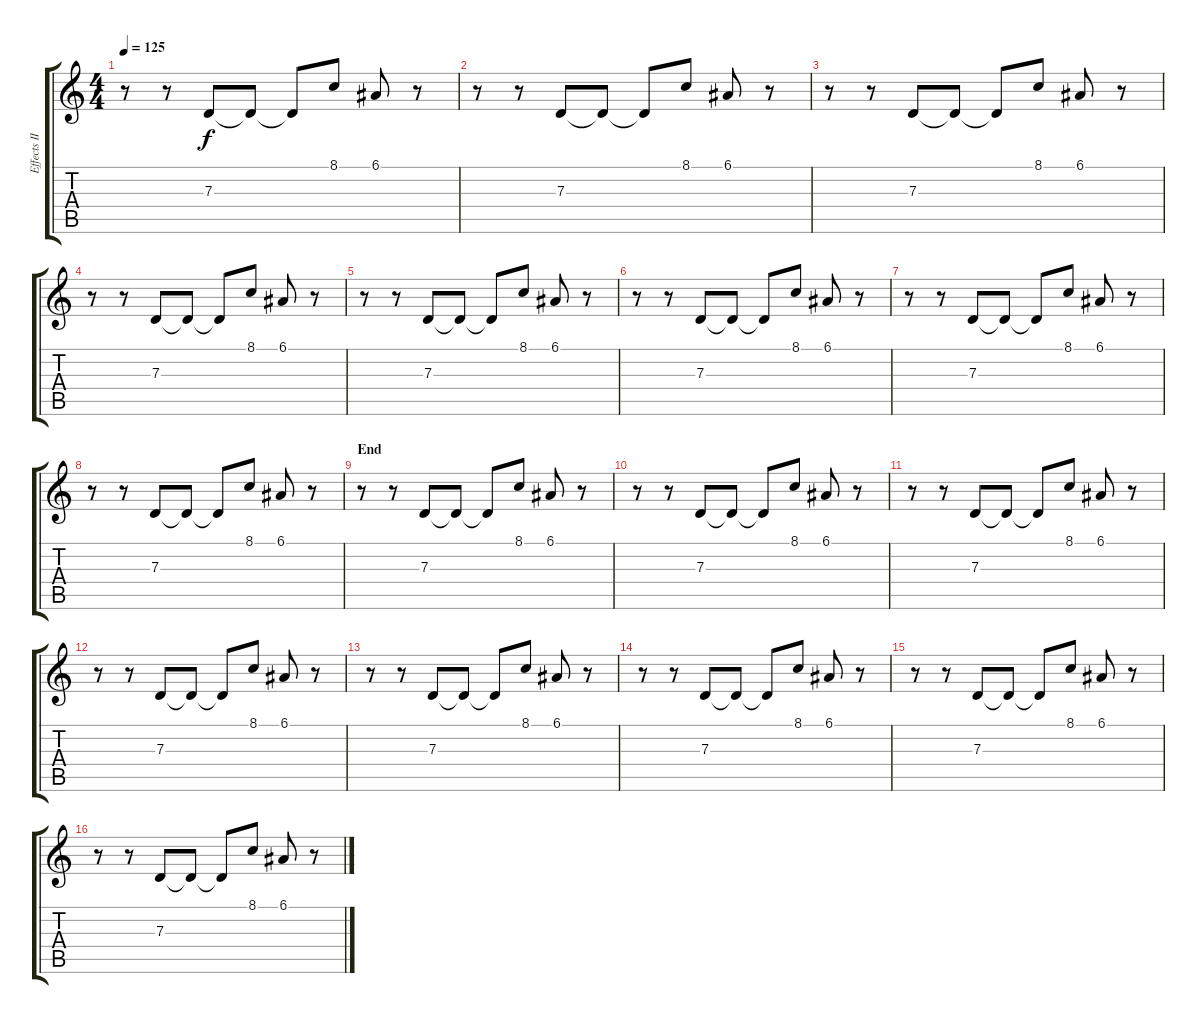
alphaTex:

\track ("Effects II" "Effects II") {instrument pad5bowed}
\staff {score tabs}
\tuning (E4 B3 G3 D3 A2 E2) {hide}
\ts (4 4)
\tempo 125
\clef g2
\ks c
r.8{dy f} r.8 7.3.8 7.3{t}.8 7.3{t}.8 8.1.8 6.1.8 r.8 |
r.8 r.8 7.3.8 7.3{t}.8 7.3{t}.8 8.1.8 6.1.8 r.8 |
r.8 r.8 7.3.8 7.3{t}.8 7.3{t}.8 8.1.8 6.1.8 r.8 |
r.8 r.8 7.3.8 7.3{t}.8 7.3{t}.8 8.1.8 6.1.8 r.8 |
r.8 r.8 7.3.8 7.3{t}.8 7.3{t}.8 8.1.8 6.1.8 r.8 |
r.8 r.8 7.3.8 7.3{t}.8 7.3{t}.8 8.1.8 6.1.8 r.8 |
r.8 r.8 7.3.8 7.3{t}.8 7.3{t}.8 8.1.8 6.1.8 r.8 |
r.8 r.8 7.3.8 7.3{t}.8 7.3{t}.8 8.1.8 6.1.8 r.8 |
\section ("" "End")
r.8 r.8 7.3.8 7.3{t}.8 7.3{t}.8 8.1.8 6.1.8 r.8 |
r.8 r.8 7.3.8 7.3{t}.8 7.3{t}.8 8.1.8 6.1.8 r.8 |
r.8 r.8 7.3.8 7.3{t}.8 7.3{t}.8 8.1.8 6.1.8 r.8 |
r.8 r.8 7.3.8 7.3{t}.8 7.3{t}.8 8.1.8 6.1.8 r.8 |
r.8 r.8 7.3.8 7.3{t}.8 7.3{t}.8 8.1.8 6.1.8 r.8 |
r.8 r.8 7.3.8 7.3{t}.8 7.3{t}.8 8.1.8 6.1.8 r.8 |
r.8 r.8 7.3.8 7.3{t}.8 7.3{t}.8 8.1.8 6.1.8 r.8 |
r.8 r.8 7.3.8 7.3{t}.8 7.3{t}.8 8.1.8 6.1.8 r.8
